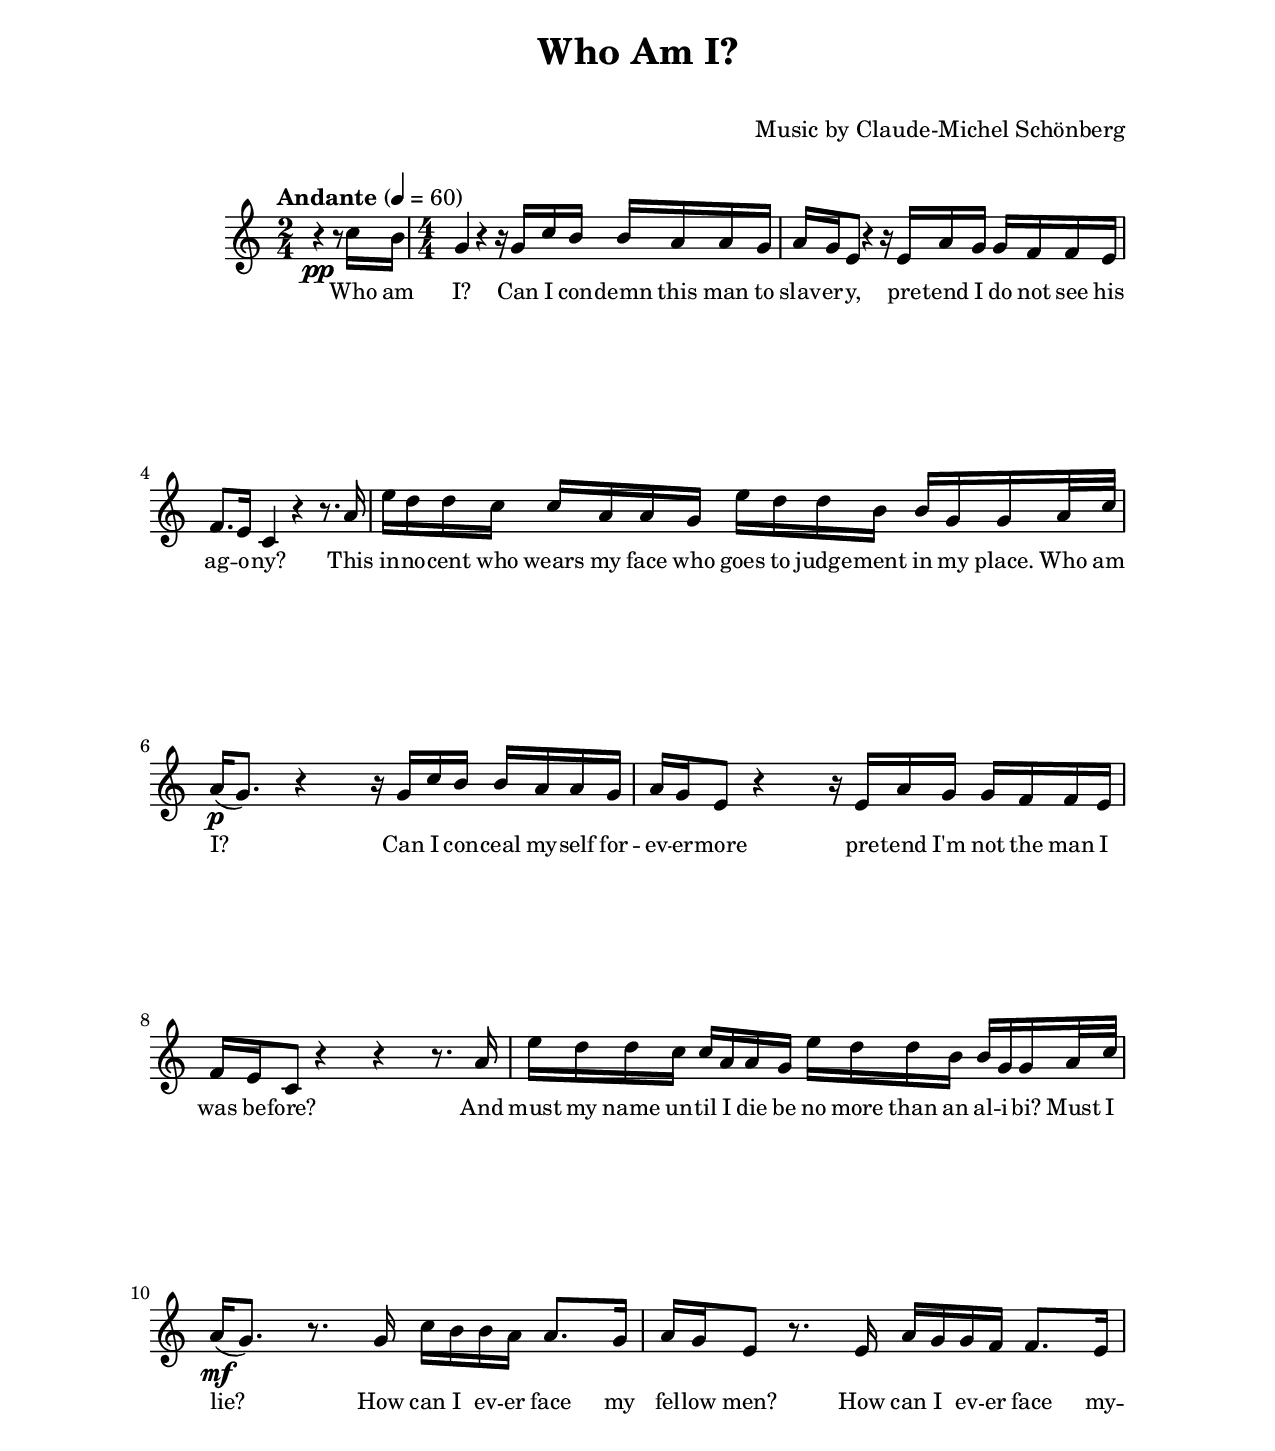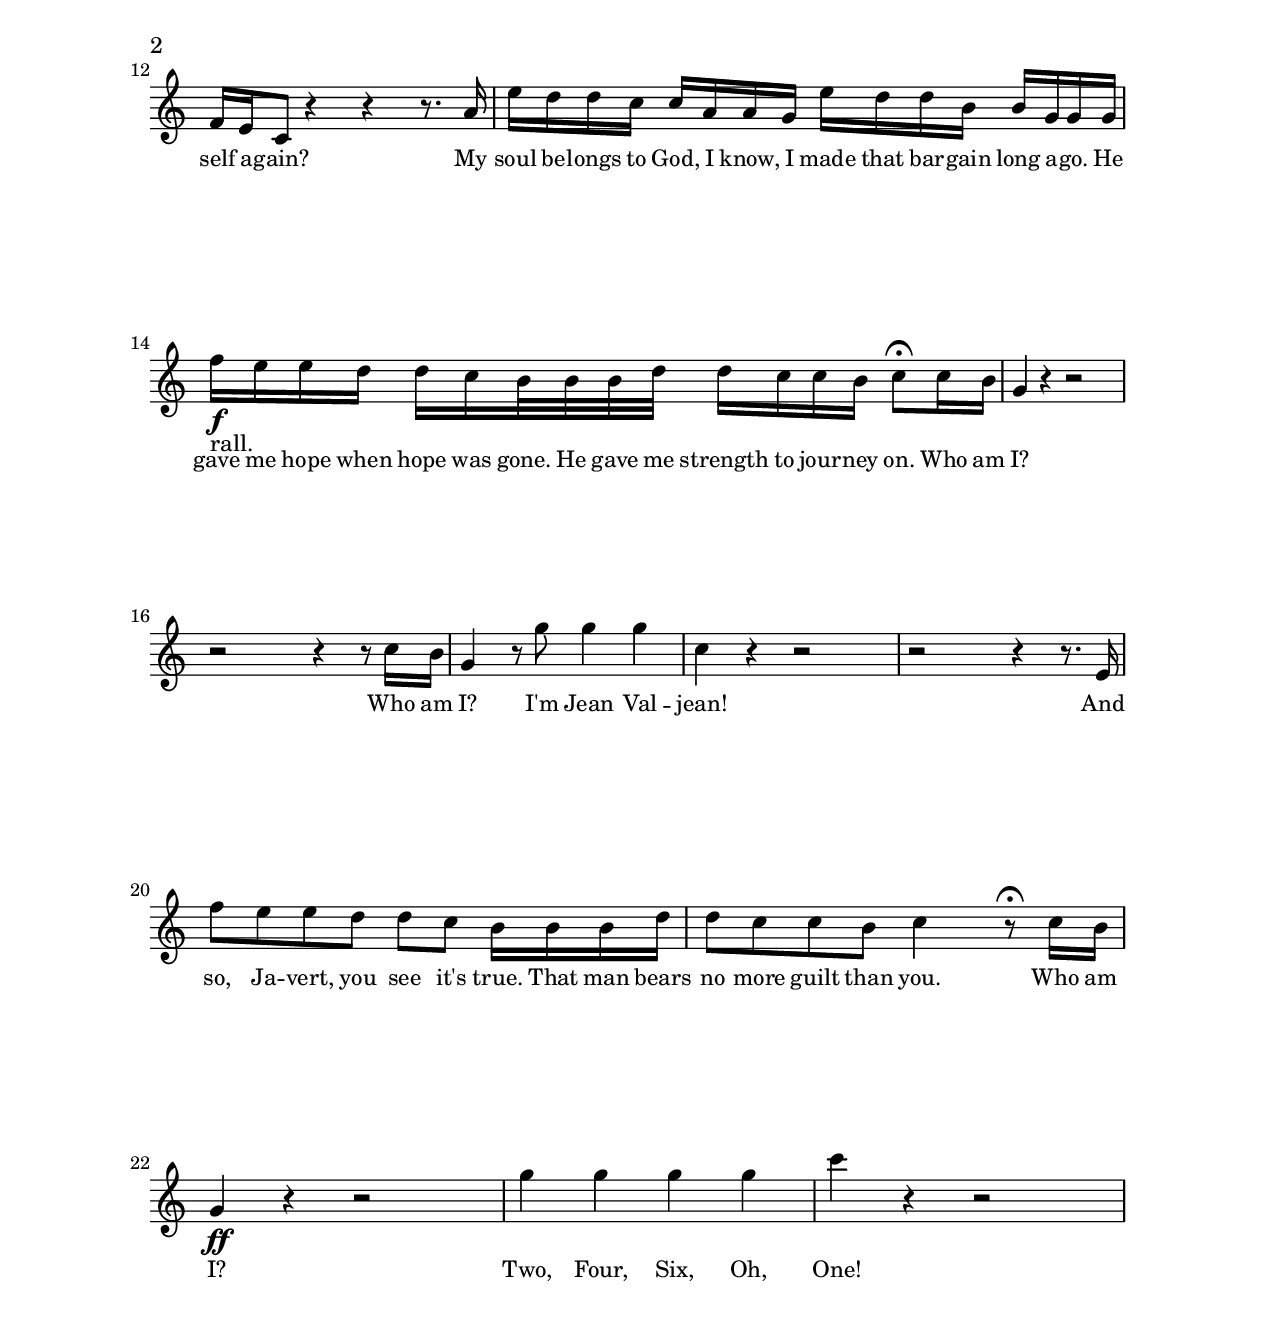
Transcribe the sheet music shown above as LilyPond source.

% Copied from "Les Miserables: Piano/Vocal Selections"
% ISBN 978-0-88188-577-4
% pgs. 27-29

\include "globals.ly"

\header {
    title = "Who Am I?"
    composer = "Music by Claude-Michel Schönberg"
}

melody = \relative c'' {
    \tempo Andante 4 = 60
    \key bf \major
    \numericTimeSignature
	
	\time 2/4 r4\pp r8 bf16 a | \time 4/4 f4 r r16 f bf a a g g f | g16 f d8 r4 r16 d g f f ef ef d | % pg 27, 1
	ef8. d16 bf4 r r8. g'16 | d' c c bf bf g g f d' c c a a f f g32 bf | % pg 27, 2
	g16(\p f8.) r4 r16 f bf a a g g f | g16 f d8 r4 r16 d g f f ef ef d | % pg 28, 1
	ef16 d bf8 r4 r r8. g'16 | d'16 c c bf bf g g f d' c c a a f f g32 bf | % pg 28, 2
	g16(\mf f8.) r f16 bf a a g g8. f16 | g16 f d8 r8. d16 g f f ef ef8. d16 | % pg 28, 3
	\pageBreak
	ef16 d bf8 r4 r r8. g'16 | d'16 c c bf bf g g f d' c c a a f f f | % pg 28, 4
	ef'16\f -"rall." d d c c bf a32 a a c c16 bf bf a bf8\fermata bf16 a | f4 r r2 | % pg 29, 1
	r2 r4 r8 bf16 a | f4 r8 f'8 f4 f | bf,4 r r2 | % pg 29, 2
	r2 r4 r8. d,16 | ef'8 d d c c8 bf a16 a a c | c8 bf bf a bf4 r8\fermata bf16 a | % pg 29, 3
	f4\ff r r2 | f'4 f f f | bf r4 r2 | % pg 29, 4
}

words = \lyricmode {
	Who am I? Can I con -- demn this man to slav -- er -- y, pre -- tend I do not see his
	ag -- o -- ny? This in -- no -- cent who wears my face who goes to judge -- ment in my place. Who am
	I? Can I con -- ceal my -- self for -- ev -- er -- more pre -- tend I'm not the man I
	was be -- fore? And must my name un -- til I die be no more than an al -- i -- bi? Must I
	lie? How can I ev -- er face my fel -- low men? How can I ev -- er face my --
	self a -- gain? My soul be -- longs to God, I know, I made that bar -- gain long a -- go. He
	gave me hope when hope was gone. He gave me strength to jour -- ney on. Who am I?
	Who am I? I'm Jean Val -- jean!
	And so, Ja -- vert, you see it's true. That man bears no more guilt than you. Who am
	I? Two, Four, Six, Oh, One!
}


\book {
    \score {
        \new Staff {
            \naturalizeMusic
			\transpose bf c'
			\melody
            
			\addlyrics {
				\set fontSize = #-1
				\words
			}
        }
    }

    \paper {
%         page-count = #2
    }
}
